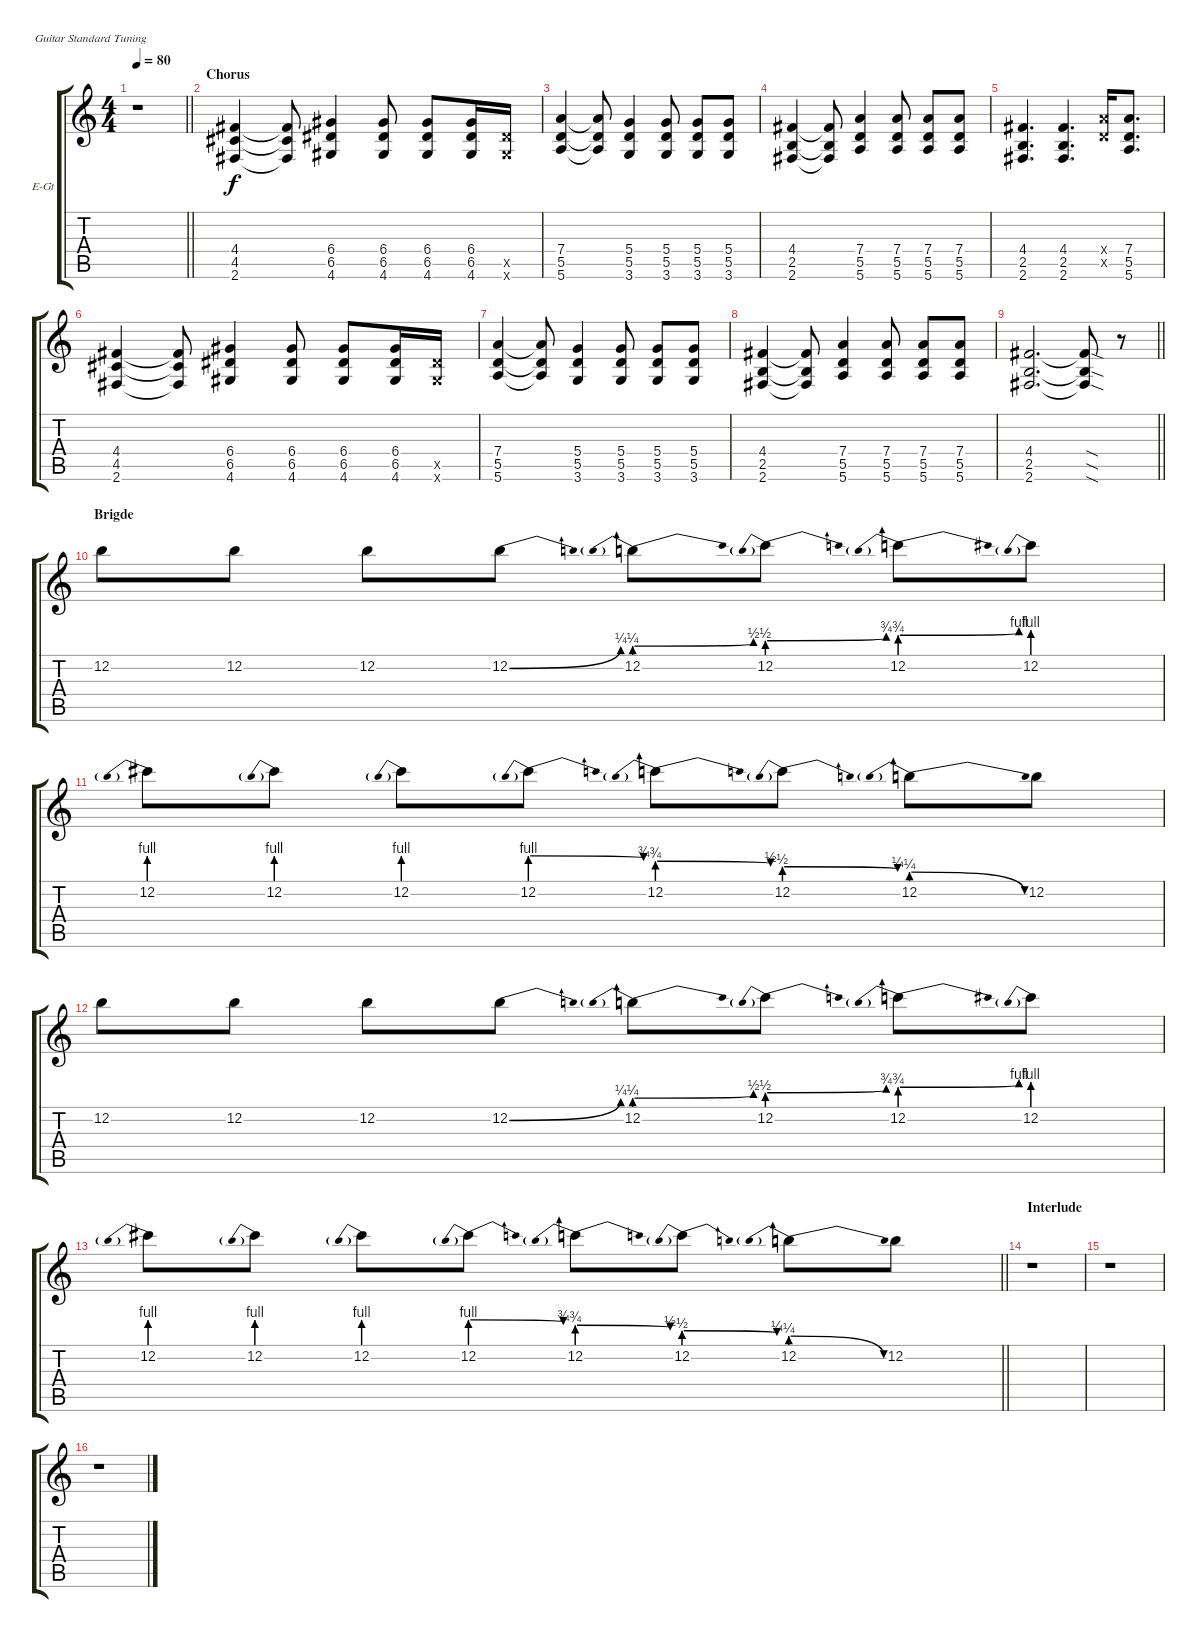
\bracketExtendMode groupsimilarinstruments
\firstSystemTrackNameOrientation horizontal
\otherSystemsTrackNameOrientation horizontal
\track ("Echo" "E-Gt") {instrument distortionguitar}
\staff {score tabs}
\tuning (E4 B3 G3 D3 A2 E2)
\ts (4 4)
\tempo 80
\clef g2
\barLineRight lightlight
\ks c
r.1{dy f} |
\section ("" "Chorus")
(4.4 4.5 2.6).4 (4.4{t} 4.5{t} 2.6{t}).8 (6.4 6.5 4.6).4 (6.4 6.5 4.6).8 (6.4 6.5 4.6).8 (6.4 6.5 4.6).16 (6.5{x} 4.6{x}).16 |
(7.4 5.5 5.6).4 (7.4{t} 5.5{t} 5.6{t}).8 (5.4 5.5 3.6).4 (5.4 5.5 3.6).8 (5.4 5.5 3.6).8 (5.4 5.5 3.6).8 |
(4.4 2.5 2.6).4 (4.4{t} 2.5{t} 2.6{t}).8 (7.4 5.5 5.6).4 (7.4 5.5 5.6).8 (7.4 5.5 5.6).8 (7.4 5.5 5.6).8 |
(4.4 2.5 2.6).4{d} (4.4 2.5 2.6).4{d} (7.4{x} 5.5{x}).16 (7.4 5.5 5.6).8{d} |
(4.4 4.5 2.6).4 (4.4{t} 4.5{t} 2.6{t}).8 (6.4 6.5 4.6).4 (6.4 6.5 4.6).8 (6.4 6.5 4.6).8 (6.4 6.5 4.6).16 (6.5{x} 4.6{x}).16 |
(7.4 5.5 5.6).4 (7.4{t} 5.5{t} 5.6{t}).8 (5.4 5.5 3.6).4 (5.4 5.5 3.6).8 (5.4 5.5 3.6).8 (5.4 5.5 3.6).8 |
(4.4 2.5 2.6).4 (4.4{t} 2.5{t} 2.6{t}).8 (7.4 5.5 5.6).4 (7.4 5.5 5.6).8 (7.4 5.5 5.6).8 (7.4 5.5 5.6).8 |
\barLineRight lightlight
(4.4 2.5 2.6).2{d} (4.4{sod t} 2.5{sod t} 2.6{sod t}).8 r.8 |
\section ("" "Brigde")
12.2.8 12.2.8 12.2.8 12.2{be (bend 0 0 60 1)}.8 12.2{be (prebendbend 0 1 60 2)}.8 12.2{be (prebendbend 0 2 60 3)}.8 12.2{be (prebendbend 0 3 60 4)}.8 12.2{be (prebend 0 4 60 4)}.8 |
12.2{be (prebend 0 4 60 4)}.8 12.2{be (prebend 0 4 60 4)}.8 12.2{be (prebend 0 4 60 4)}.8 12.2{be (prebendrelease 0 4 60 3)}.8 12.2{be (prebendrelease 0 3 60 2)}.8 12.2{be (prebendrelease 0 2 60 1)}.8 12.2{be (prebendrelease 0 1 60 0)}.8 12.2{be (hold 0 0 60 0)}.8 |
12.2.8 12.2.8 12.2.8 12.2{be (bend 0 0 60 1)}.8 12.2{be (prebendbend 0 1 60 2)}.8 12.2{be (prebendbend 0 2 60 3)}.8 12.2{be (prebendbend 0 3 60 4)}.8 12.2{be (prebend 0 4 60 4)}.8 |
\barLineRight lightlight
12.2{be (prebend 0 4 60 4)}.8 12.2{be (prebend 0 4 60 4)}.8 12.2{be (prebend 0 4 60 4)}.8 12.2{be (prebendrelease 0 4 60 3)}.8 12.2{be (prebendrelease 0 3 60 2)}.8 12.2{be (prebendrelease 0 2 60 1)}.8 12.2{be (prebendrelease 0 1 60 0)}.8 12.2{be (hold 0 0 60 0)}.8 |
\section ("" "Interlude")
r.1 |
r.1 |
r.1
